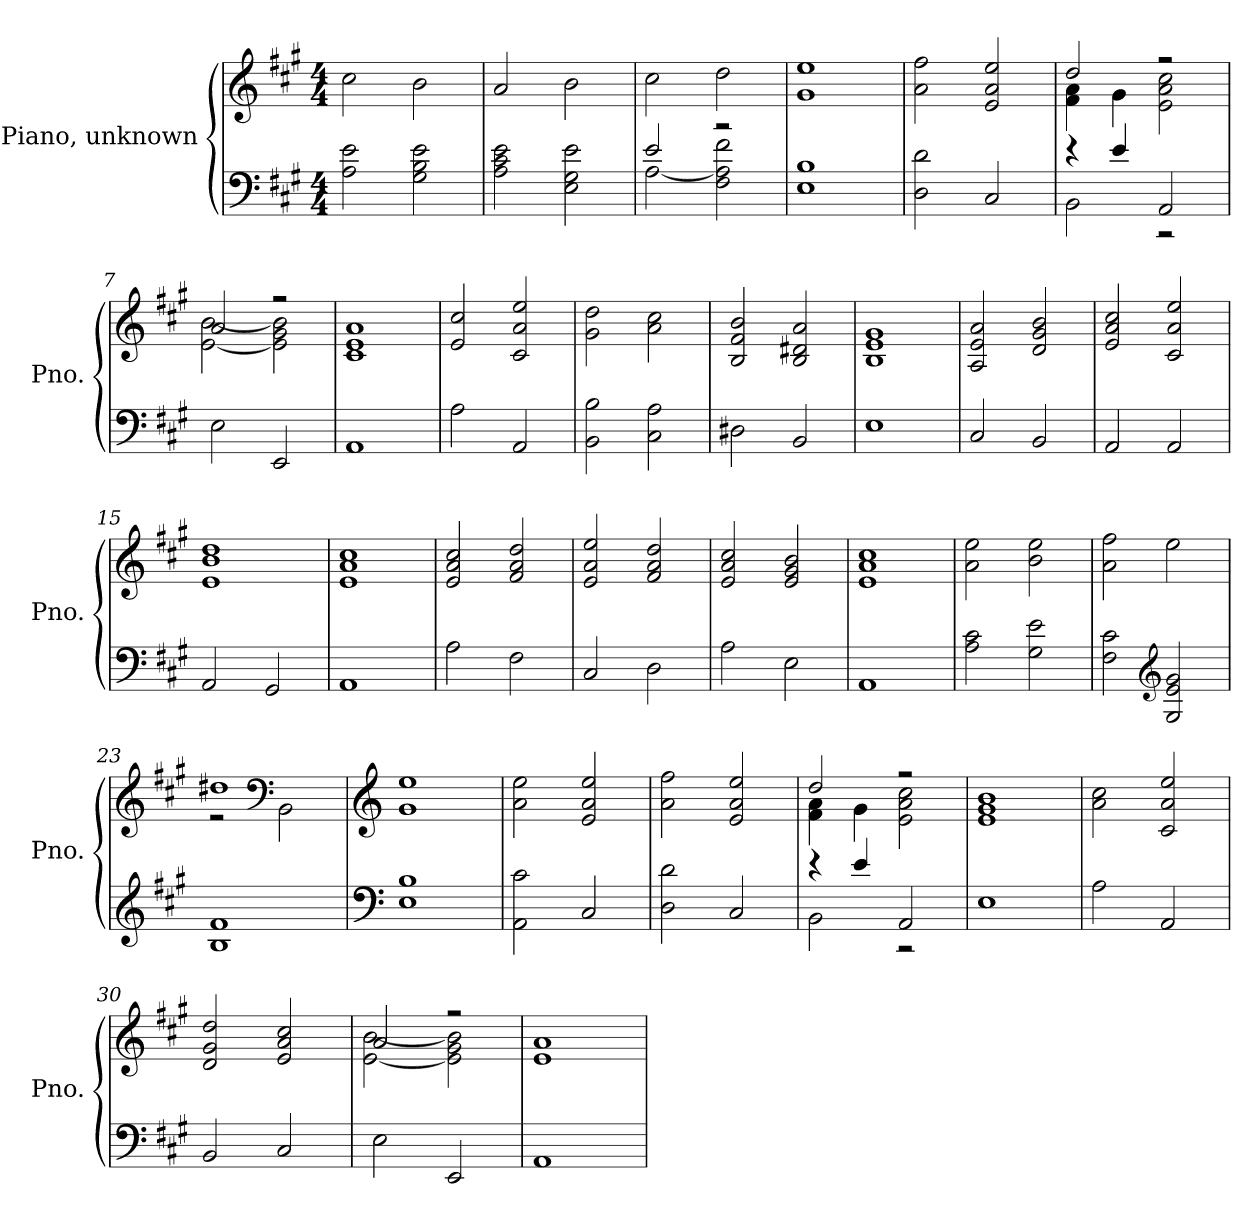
**kern	**kern
*part1	*part1
*staff2	*staff1
*I"Piano, unknown	*
*I'Pno.	*
*clefF4	*clefG2
*k[f#c#g#]	*k[f#c#g#]
*M4/4	*M4/4
*MM120	*MM120
=1	=1
2A\ 2e\	2cc#\
2G#\ 2B\ 2e\	2b\
=2	=2
2A\ 2c#\ 2e\	2a/
2E\ 2G#\ 2e\	2b\
=3	=3
*^	*
2e/	[2A\	2cc#\
2r	2F#\ 2A\] 2f#\	2dd\
*v	*v	*
=4	=4
1E 1B	1g# 1ee
=5	=5
2D\ 2d\	2a\ 2ff#\
2C#/	2e/ 2a/ 2ee/
=6	=6
*^	*^
4r	2BB\	2dd/	4f#\ 4a\
4e/	.	.	4g#\
2AA/	2r	2r	2e\ 2a\ 2cc#\
*v	*v	*	*
=7	=7	=7
2E\	2a/	[2e\ [2b\
2EE/	2r	2e\] 2g#\ 2b\]
*	*v	*v
=8	=8
1AA	1c# 1e 1a
=9	=9
2A\	2e/ 2cc#/
2AA/	2c#/ 2a/ 2ee/
=10	=10
2BB\ 2B\	2g#\ 2dd\
2C#\ 2A\	2a\ 2cc#\
=11	=11
2D#X\	2B/ 2f#/ 2b/
2BB/	2B/ 2d#X/ 2a/
=12	=12
1E	1B 1e 1g#
!!LO:LB:g=z
=13	=13
2C#/	2A/ 2e/ 2a/
2BB/	2d/ 2g#/ 2b/
=14	=14
2AA/	2e/ 2a/ 2cc#/
2AA/	2c#/ 2a/ 2ee/
=15	=15
2AA/	1e 1b 1dd
2GG#/	.
=16	=16
1AA	1e 1a 1cc#
=17	=17
2A\	2e/ 2a/ 2cc#/
2F#\	2f#/ 2a/ 2dd/
=18	=18
2C#/	2e/ 2a/ 2ee/
2D\	2f#/ 2a/ 2dd/
=19	=19
2A\	2e/ 2a/ 2cc#/
2E\	2e/ 2g#/ 2b/
=20	=20
1AA	1e 1a 1cc#
=21	=21
2A\ 2c#\	2a\ 2ee\
2G#\ 2e\	2b\ 2ee\
=22	=22
2F#\ 2c#\	2a\ 2ff#\
*clefG2	*
2G#/ 2e/ 2g#/	2ee\
=23	=23
*	*^
1B 1f#	1dd#X	2r
*	*clefF4	*
.	.	2BB\
*	*v	*v
=24	=24
*clefF4	*clefG2
1E 1B	1g# 1ee
!!LO:LB:g=z
=25	=25
2AA\ 2c#\	2a\ 2ee\
2C#/	2e/ 2a/ 2ee/
=26	=26
2D\ 2d\	2a\ 2ff#\
2C#/	2e/ 2a/ 2ee/
=27	=27
*^	*^
4r	2BB\	2dd/	4f#\ 4a\
4e/	.	.	4g#\
2AA/	2r	2r	2e\ 2a\ 2cc#\
*v	*v	*	*
*	*v	*v
=28	=28
1E	1e 1g# 1b
=29	=29
2A\	2a\ 2cc#\
2AA/	2c#/ 2a/ 2ee/
=30	=30
2BB/	2d/ 2g#/ 2dd/
2C#/	2e/ 2a/ 2cc#/
=31	=31
*	*^
2E\	2a/	[2e\ [2b\
2EE/	2r	2e\] 2g#\ 2b\]
*	*v	*v
=32	=32
1AA	1e 1a
=	=
*-	*-
